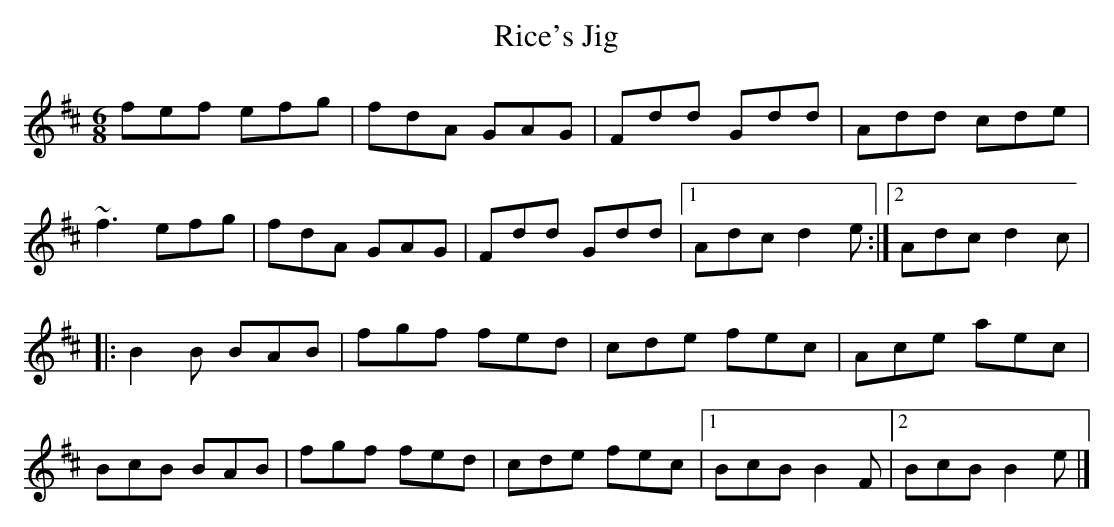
X:1
T:Rice's Jig
M:6/8
L:1/8
K:D
fef efg|fdA GAG|Fdd Gdd|Add cde|!
~f3 efg|fdA GAG|Fdd Gdd|1Adc d2e:|2Adc d2c|!
|:B2B BAB|fgf fed|cde fec|Ace aec|!
BcB BAB|fgf fed|cde fec|1BcB B2F|2BcB B2e|]!
